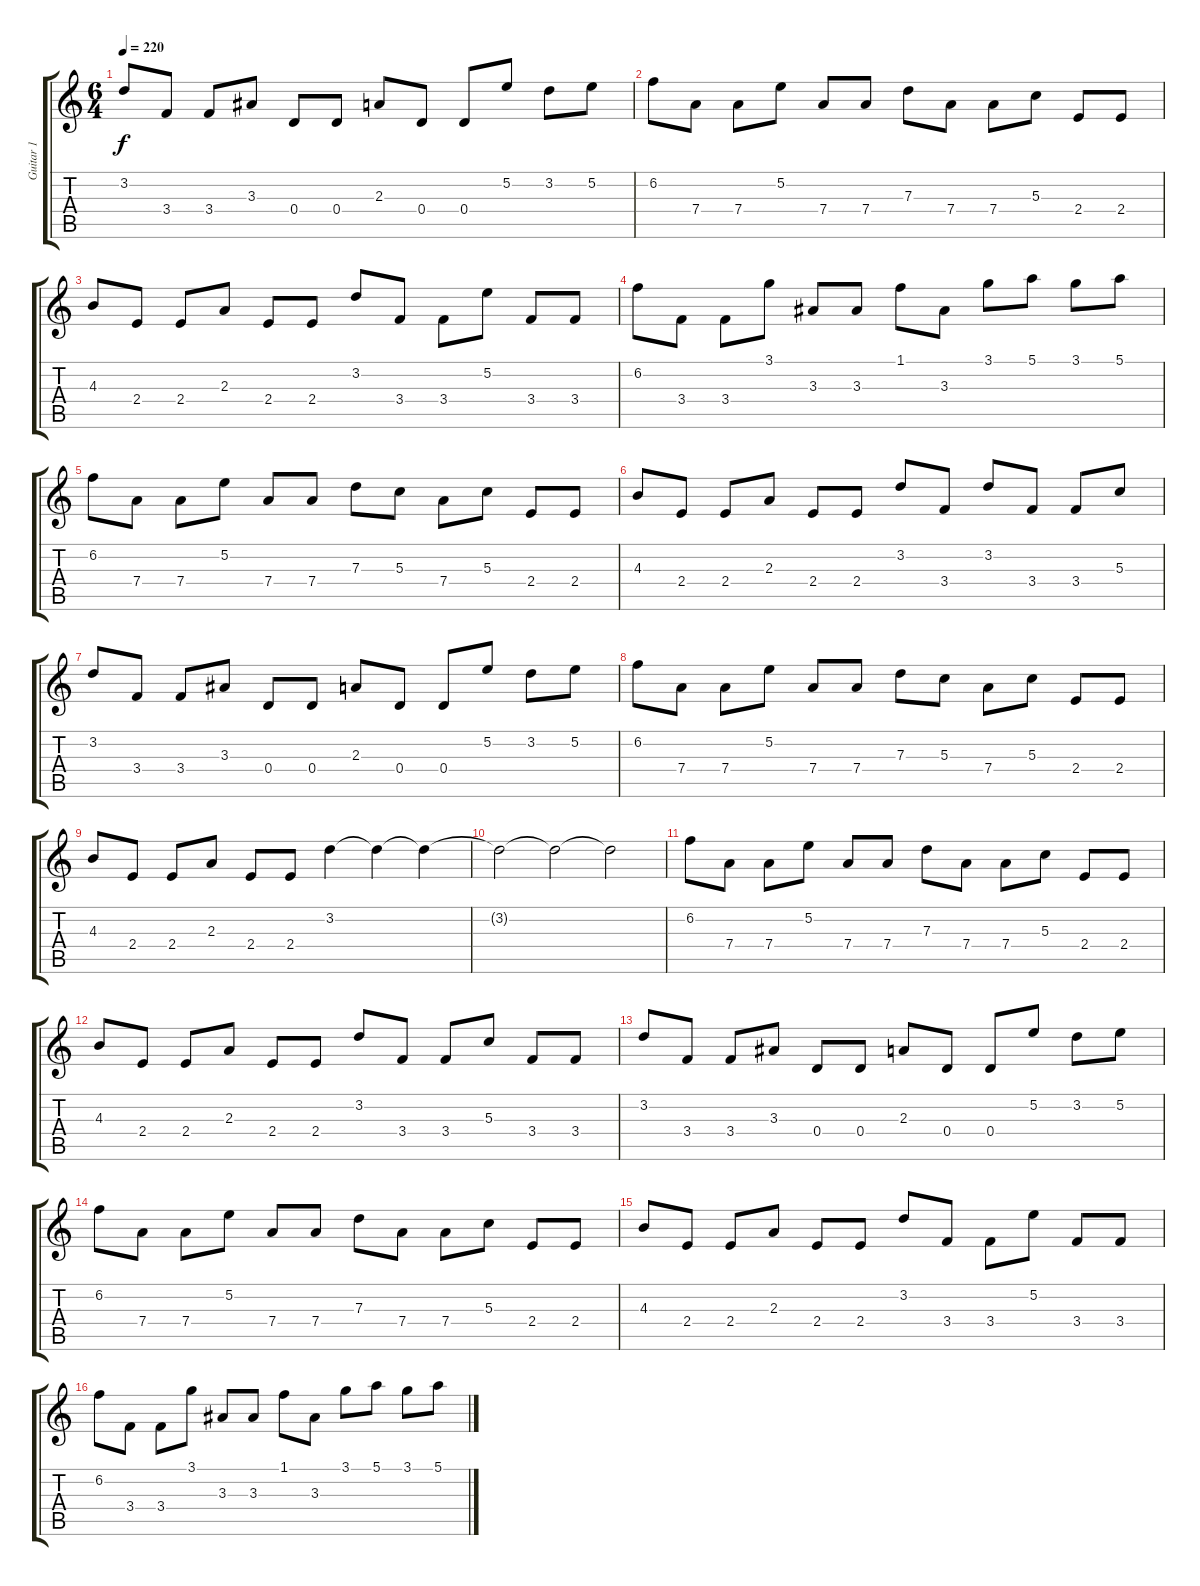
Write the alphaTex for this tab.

\track ("Guitar 1" "Guitar 1") {instrument distortionguitar}
\staff {score tabs}
\tuning (E4 B3 G3 D3 A2 E2) {hide}
\ts (6 4)
\tempo 220
\clef g2
\ks c
3.2.8{dy f} 3.4.8 3.4.8 3.3.8 0.4.8 0.4.8 2.3.8 0.4.8 0.4.8 5.2.8 3.2.8 5.2.8 |
6.2.8 7.4.8 7.4.8 5.2.8 7.4.8 7.4.8 7.3.8 7.4.8 7.4.8 5.3.8 2.4.8 2.4.8 |
4.3.8 2.4.8 2.4.8 2.3.8 2.4.8 2.4.8 3.2.8 3.4.8 3.4.8 5.2.8 3.4.8 3.4.8 |
6.2.8 3.4.8 3.4.8 3.1.8 3.3.8 3.3.8 1.1.8 3.3.8 3.1.8 5.1.8 3.1.8 5.1.8 |
6.2.8 7.4.8 7.4.8 5.2.8 7.4.8 7.4.8 7.3.8 5.3.8 7.4.8 5.3.8 2.4.8 2.4.8 |
4.3.8 2.4.8 2.4.8 2.3.8 2.4.8 2.4.8 3.2.8 3.4.8 3.2.8 3.4.8 3.4.8 5.3.8 |
3.2.8 3.4.8 3.4.8 3.3.8 0.4.8 0.4.8 2.3.8 0.4.8 0.4.8 5.2.8 3.2.8 5.2.8 |
6.2.8 7.4.8 7.4.8 5.2.8 7.4.8 7.4.8 7.3.8 5.3.8 7.4.8 5.3.8 2.4.8 2.4.8 |
4.3.8 2.4.8 2.4.8 2.3.8 2.4.8 2.4.8 3.2.4 3.2{t}.4 3.2{t}.4 |
3.2{t}.2 3.2{t}.2 3.2{t}.2 |
6.2.8 7.4.8 7.4.8 5.2.8 7.4.8 7.4.8 7.3.8 7.4.8 7.4.8 5.3.8 2.4.8 2.4.8 |
4.3.8 2.4.8 2.4.8 2.3.8 2.4.8 2.4.8 3.2.8 3.4.8 3.4.8 5.3.8 3.4.8 3.4.8 |
3.2.8 3.4.8 3.4.8 3.3.8 0.4.8 0.4.8 2.3.8 0.4.8 0.4.8 5.2.8 3.2.8 5.2.8 |
6.2.8 7.4.8 7.4.8 5.2.8 7.4.8 7.4.8 7.3.8 7.4.8 7.4.8 5.3.8 2.4.8 2.4.8 |
4.3.8 2.4.8 2.4.8 2.3.8 2.4.8 2.4.8 3.2.8 3.4.8 3.4.8 5.2.8 3.4.8 3.4.8 |
6.2.8 3.4.8 3.4.8 3.1.8 3.3.8 3.3.8 1.1.8 3.3.8 3.1.8 5.1.8 3.1.8 5.1.8
